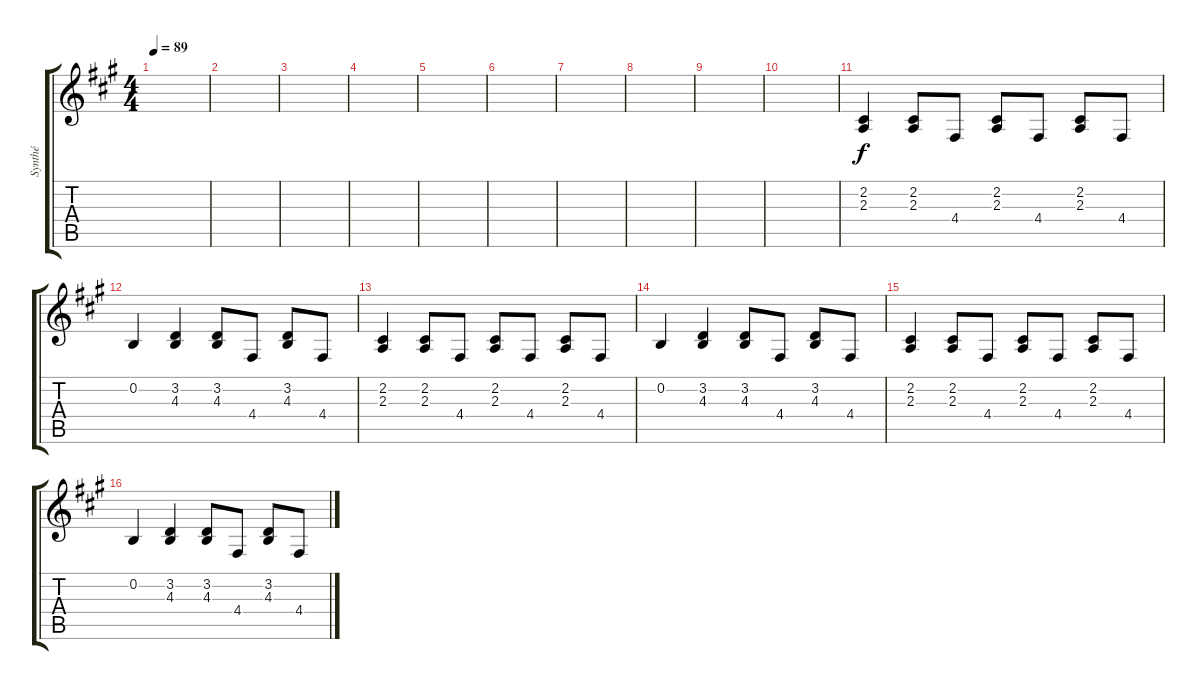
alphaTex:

\track ("Synthé" "Synthé") {instrument fiddle}
\staff {score tabs}
\tuning (E4 B3 G3 D3 A2 E2) {hide}
\ts (4 4)
\tempo 89
\clef g2
\ks a
|
|
|
|
|
|
|
|
|
|
(2.2 2.3).4 (2.2 2.3).8 4.4.8 (2.2 2.3).8 4.4.8 (2.2 2.3).8 4.4.8 |
0.2.4 (3.2 4.3).4 (3.2 4.3).8 4.4.8 (3.2 4.3).8 4.4.8 |
(2.2 2.3).4 (2.2 2.3).8 4.4.8 (2.2 2.3).8 4.4.8 (2.2 2.3).8 4.4.8 |
0.2.4 (3.2 4.3).4 (3.2 4.3).8 4.4.8 (3.2 4.3).8 4.4.8 |
(2.2 2.3).4 (2.2 2.3).8 4.4.8 (2.2 2.3).8 4.4.8 (2.2 2.3).8 4.4.8 |
0.2.4 (3.2 4.3).4 (3.2 4.3).8 4.4.8 (3.2 4.3).8 4.4.8
